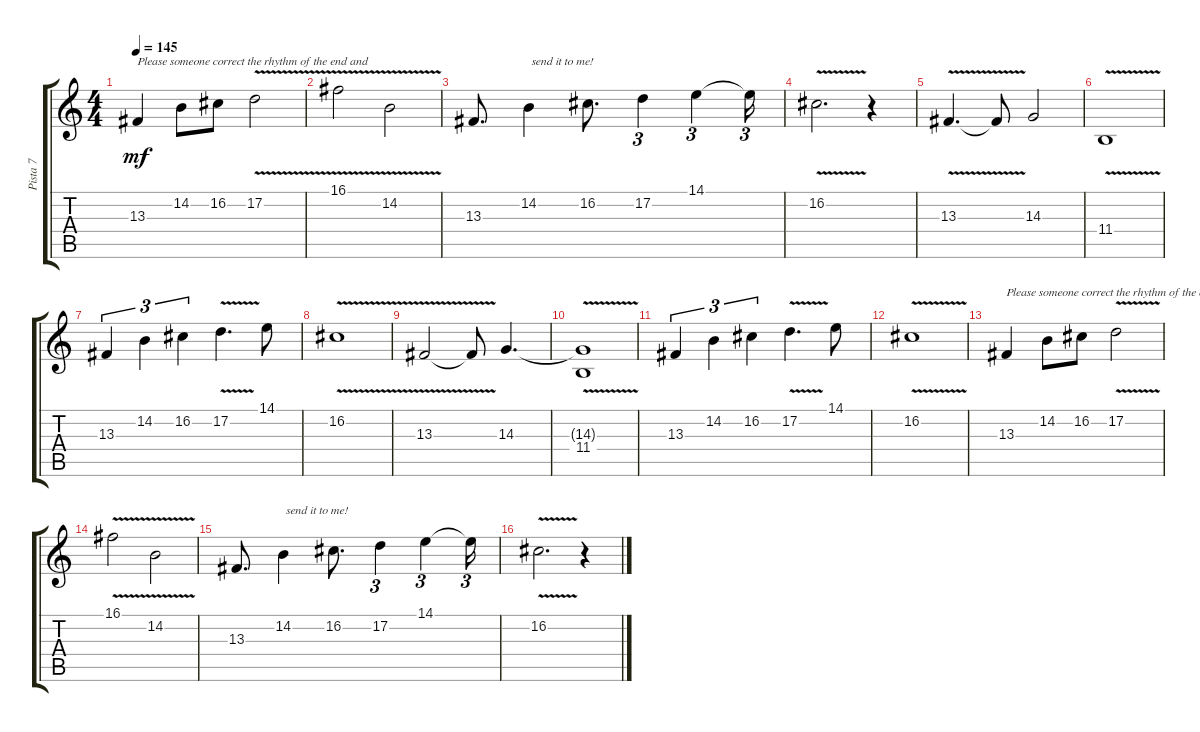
\track ("Pista 7" "Pista 7") {instrument pad4choir}
\staff {score tabs}
\tuning (D4 A3 F3 C3 G2 D2) {hide}
\ts (4 4)
\tempo 145
\clef g2
\ks c
13.3.4{txt "Please someone correct the rhythm of the end and" dy mf} 14.2.8 16.2.8 17.2{v}.2 |
16.1{v}.2 14.2{v}.2 |
13.3.8{d} 14.2.4{txt " send it to me!"} 16.2.8{d} 17.2.4{tu (3 2)} 14.1.4{tu (3 2)} 14.1{t}.16{tu (3 2)} |
16.2{v}.2{d} r.4 |
13.3{v}.4{d} 13.3{t}.8 14.3.2 |
11.4{v}.1 |
13.3.4{tu (3 2)} 14.2.4{tu (3 2)} 16.2.4{tu (3 2)} 17.2{v}.4{d} 14.1.8 |
16.2{v}.1 |
13.3{v}.2 13.3{t}.8 14.3.4{d} |
(14.3{v t} 11.4{v}).1 |
13.3.4{tu (3 2)} 14.2.4{tu (3 2)} 16.2.4{tu (3 2)} 17.2{v}.4{d} 14.1.8 |
16.2{v}.1 |
13.3.4{txt "Please someone correct the rhythm of the end and"} 14.2.8 16.2.8 17.2{v}.2 |
16.1{v}.2 14.2{v}.2 |
13.3.8{d} 14.2.4{txt " send it to me!"} 16.2.8{d} 17.2.4{tu (3 2)} 14.1.4{tu (3 2)} 14.1{t}.16{tu (3 2)} |
16.2{v}.2{d} r.4
